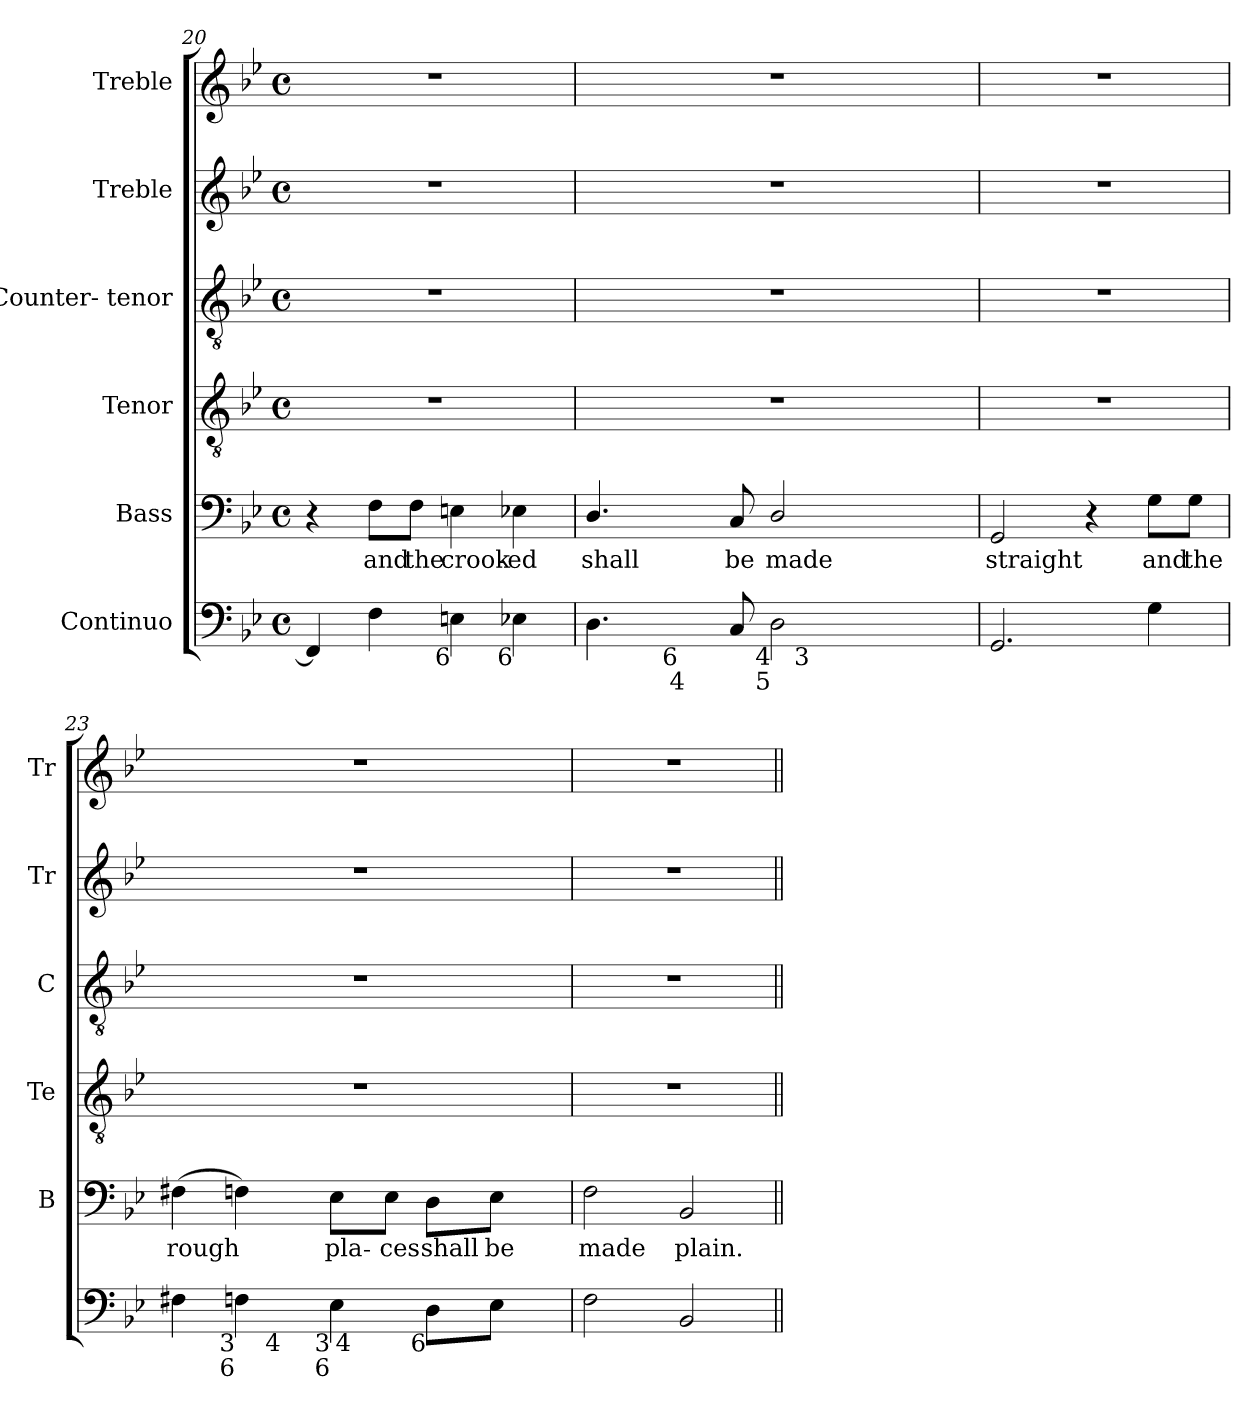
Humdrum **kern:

**kern	**kern	**text	**kern	**kern	**kern	**kern
*part6	*part5	*part5	*part4	*part3	*part2	*part1
*staff6	*staff5	*staff5	*staff4	*staff3	*staff2	*staff1
*I"Continuo	*I"Bass	*	*I"Tenor	*I"Counter- tenor	*I"Treble	*I"Treble
*	*I'B	*	*I'Te	*I'C	*I'Tr	*I'Tr
*clefF4	*clefF4	*	*clefGv2	*clefGv2	*clefG2	*clefG2
*	*	*	*ITrd7c12	*ITrd7c12	*	*
*k[b-e-]	*k[b-e-]	*	*k[b-e-]	*k[b-e-]	*k[b-e-]	*k[b-e-]
*B-:	*B-:	*	*B-:	*B-:	*B-:	*B-:
*M4/4	*M4/4	*	*M4/4	*M4/4	*M4/4	*M4/4
*met(c)	*met(c)	*	*met(c)	*met(c)	*met(c)	*met(c)
=20	=20	=20	=20	=20	=20	=20
4FFi/]	4r	.	1r	1r	1r	1r
!	!	!LO:LY:b:color=#000000	!	!	!	!
4Fi\	8Fi\L	and	.	.	.	.
!	!	!LO:LY:b:color=#000000	!	!	!	!
.	8Fi\J	the	.	.	.	.
!LO:TX:b:rj:t=6	!	!	!	!	!	!
!	!	!LO:LY:b:color=#000000	!	!	!	!
4Eni\	4Eni\	crook-	.	.	.	.
!LO:TX:b:rj:t=6	!	!	!	!	!	!
!	!	!LO:LY:b:color=#000000	!	!	!	!
4E-Xi\	4E-Xi\	-ed	.	.	.	.
=21	=21	=21	=21	=21	=21	=21
!LO:TX:b:B:t=7	!	!	!	!	!	!
!LO:TX:b:rj:t=3	!	!	!	!	!	!
!	!	!LO:LY:b:color=#000000	!	!	!	!
*^	*	*	*	*	*	*
*	*^	*	*	*	*	*	*
*	*	*^	*	*	*	*	*	*
4.Di\	8ryy	8ryy	2ryy	4.Di/	shall	1r	1r	1r	1r
.	16ryy	16ryy	.	.	.	.	.	.	.
.	32ryy	32ryy	.	.	.	.	.	.	.
.	256ryy	128.ryy	.	.	.	.	.	.	.
.	1024ryy	.	.	.	.	.	.	.	.
!	!LO:TX:b:rj:t=6	!	!	!	!	!	!	!	!
.	2ryy	.	.	.	.	.	.	.	.
!	!	!LO:TX:b:rj:t=4	!	!	!	!	!	!	!
.	.	2ryy	.	.	.	.	.	.	.
!	!	!	!	!	!LO:LY:b:color=#000000	!	!	!	!
8Ci/	.	.	.	8Ci/	be	.	.	.	.
!LO:TX:b:rj:t=4	!	!	!	!	!	!	!	!	!
!LO:TX:b:rj:t=5	!	!	!	!	!	!	!	!	!
!	!	!	!	!	!LO:LY:b:color=#000000	!	!	!	!
2Di\	.	.	16ryy	2Di/	made	.	.	.	.
.	.	.	64ryy	.	.	.	.	.	.
!	!	!	!LO:TX:b:rj:t=3	!	!	!	!	!	!
.	.	.	4ryy	.	.	.	.	.	.
.	4ryy	.	.	.	.	.	.	.	.
.	.	4ryy	.	.	.	.	.	.	.
.	.	.	8ryy	.	.	.	.	.	.
.	.	.	32.ryy	.	.	.	.	.	.
.	64ryy	.	.	.	.	.	.	.	.
.	.	64ryy	.	.	.	.	.	.	.
.	128ryy	.	.	.	.	.	.	.	.
.	.	256ryy	.	.	.	.	.	.	.
.	512.ryy	.	.	.	.	.	.	.	.
*v	*v	*v	*v	*	*	*	*	*	*
!!LO:LB:g=z
=22	=22	=22	=22	=22	=22	=22
*^	*	*	*	*	*	*
*	*^	*	*	*	*	*	*
*	*	*^	*	*	*	*	*	*
!	!	!	!	!	!LO:LY:b:color=#000000	!	!	!	!
*v	*v	*v	*v	*	*	*	*	*	*
2.GGi/	2GGi/	straight	1r	1r	1r	1r
.	4r	.	.	.	.	.
!	!	!LO:LY:b:color=#000000	!	!	!	!
4Gi\	8Gi\L	and	.	.	.	.
!	!	!LO:LY:b:color=#000000	!	!	!	!
.	8Gi\J	the	.	.	.	.
=23	=23	=23	=23	=23	=23	=23
!LO:TX:b:rj:t=6	!	!	!	!	!	!
!	!	!LO:LY:b:color=#000000	!	!	!	!
*^	*	*	*	*	*	*
*	*^	*	*	*	*	*	*
4F#Xi\	4ryy	2ryy	(4F#Xi\	rough	1r	1r	1r	1r
!LO:TX:b:rj:t=3	!	!	!	!	!	!	!	!
!LO:TX:b:rj:t=6	!	!	!	!	!	!	!	!
4Fni\	16ryy	.	4Fni\)	.	.	.	.	.
.	64ryy	.	.	.	.	.	.	.
.	256ryy	.	.	.	.	.	.	.
.	1024ryy	.	.	.	.	.	.	.
!	!LO:TX:b:rj:t=4	!	!	!	!	!	!	!
.	2ryy	.	.	.	.	.	.	.
!LO:TX:b:rj:t=3	!	!	!	!	!	!	!	!
!LO:TX:b:rj:t=6	!	!	!	!	!	!	!	!
!	!	!	!	!LO:LY:b:color=#000000	!	!	!	!
4E-i\	.	32ryy	8E-i\L	pla-	.	.	.	.
.	.	512.ryy	.	.	.	.	.	.
!	!	!LO:TX:b:rj:t=4	!	!	!	!	!	!
.	.	4ryy	.	.	.	.	.	.
!	!	!	!	!LO:LY:b:color=#000000	!	!	!	!
.	.	.	8E-i\J	-ces	.	.	.	.
!LO:TX:b:rj:t=6	!	!	!	!	!	!	!	!
!	!	!	!	!LO:LY:b:color=#000000	!	!	!	!
8Di\L	.	.	8Di\L	shall	.	.	.	.
.	.	8ryy	.	.	.	.	.	.
.	8ryy	.	.	.	.	.	.	.
!	!	!	!	!LO:LY:b:color=#000000	!	!	!	!
8E-i\J	.	.	8E-i\J	be	.	.	.	.
.	.	16ryy	.	.	.	.	.	.
.	32ryy	.	.	.	.	.	.	.
.	.	64ryy	.	.	.	.	.	.
.	.	128ryy	.	.	.	.	.	.
.	128ryy	.	.	.	.	.	.	.
.	.	256ryy	.	.	.	.	.	.
.	512.ryy	.	.	.	.	.	.	.
.	.	1024ryy	.	.	.	.	.	.
*v	*v	*v	*	*	*	*	*	*
=24	=24	=24	=24	=24	=24	=24
*^	*	*	*	*	*	*
*	*^	*	*	*	*	*	*
!LO:TX:b:rj:t=4	!	!	!	!	!	!	!	!
!LO:TX:b:rj:t=3	!	!	!	!	!	!	!	!
!	!	!	!	!LO:LY:b:color=#000000	!	!	!	!
*v	*v	*v	*	*	*	*	*	*
2Fi\	2Fi\	made	1r	1r	1r	1r
!	!	!LO:LY:b:color=#000000	!	!	!	!
2BB-i/	2BB-i/	plain.	.	.	.	.
=||	=||	=||	=||	=||	=||	=||
*-	*-	*-	*-	*-	*-	*-
